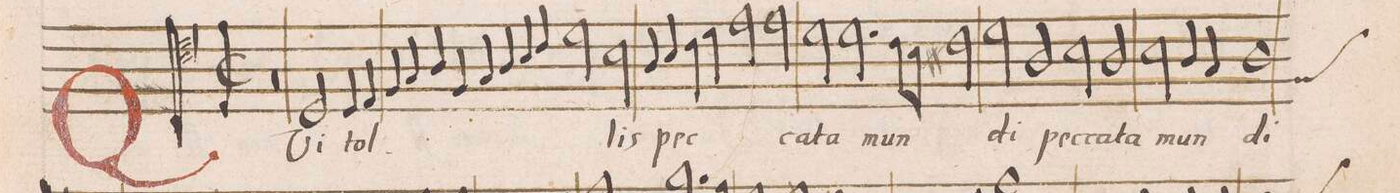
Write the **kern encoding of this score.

**kern	**text
*I"TENOR	*
*clefC4	*
*k[]	*
*met(C|)	*
*M2/1	*
=58||	=58||
0r	.
=59-	=59-
2D/	QVi
4D/	tol-
4E/	.
4F/	.
4G/	.
4A/	.
4F/	.
=60-	=60-
4G/	.
4A/	.
4B/	.
4c/	.
2d\	.
2B\	-lis
=61-	=61-
4A/	pec-
4B/	.
4c\	.
4d\	.
2e\	.
2e\	-ca-
=62-	=62-
2d\	-ta
2.d\	mun-
8c\L	.
8B\J	.
2c#X\	.
=63-	=63-
2d\	-di
2A/	pec-
2B\	-ca-
2A/	-ta
=64-	=64-
2B\	mun-
4A/	.
4G/	.
1A	-di
*custos:F	*
=65-	=65-
*-	*-
